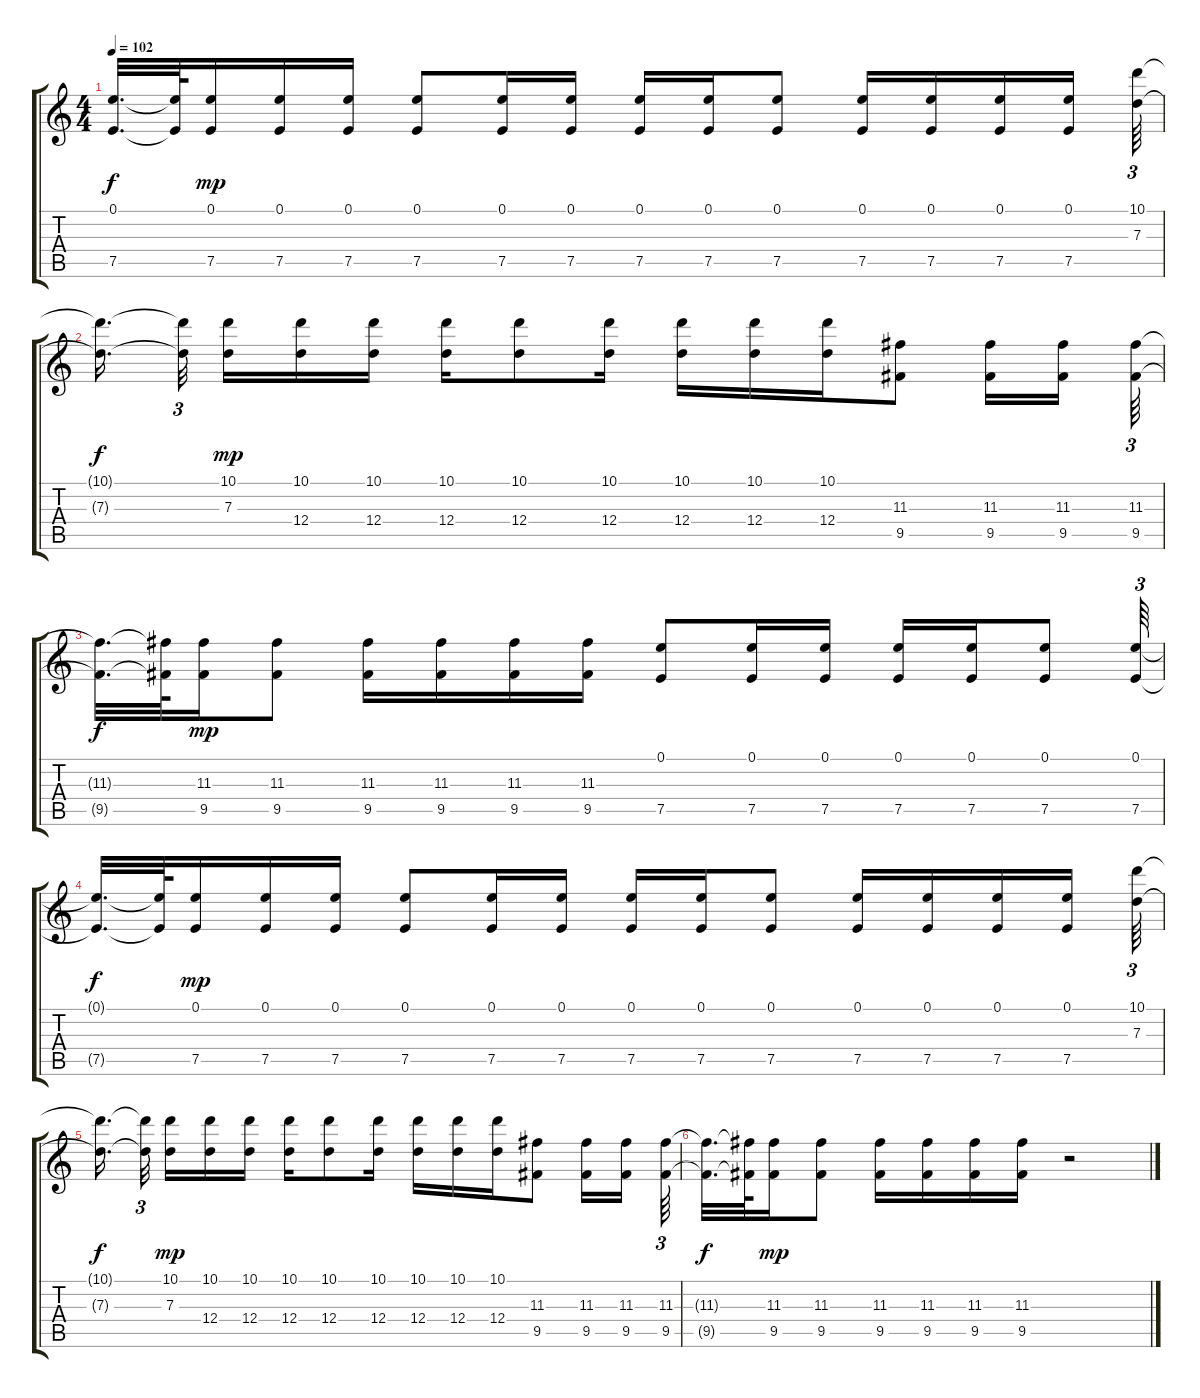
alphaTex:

\track "" {instrument distortionguitar}
\staff {score tabs}
\tuning (E4 B3 G3 D3 A2 E2) {hide}
\ts (4 4)
\tempo 102
\clef g2
\ks c
(0.1{t} 7.5{t}).32{d dy f} (0.1{t} 7.5{t}).64 (0.1 7.5).16{dy mp} (0.1 7.5).16 (0.1 7.5).16 (0.1 7.5).8 (0.1 7.5).16 (0.1 7.5).16 (0.1 7.5).16 (0.1 7.5).16 (0.1 7.5).8 (0.1 7.5).16 (0.1 7.5).16 (0.1 7.5).16 (0.1 7.5).16 (10.1 7.3).64{tu (3 2)} |
(10.1{t} 7.3{t}).16{d dy f beam splitsecondary} (10.1{t} 7.3{t}).32{tu (3 2) beam splitsecondary} (10.1 7.3).16{dy mp} (10.1 12.4).16 (10.1 12.4).16 (10.1 12.4).16 (10.1 12.4).8 (10.1 12.4).16 (10.1 12.4).16 (10.1 12.4).16 (10.1 12.4).16 (11.3 9.5).8 (11.3 9.5).16 (11.3 9.5).16{beam splitsecondary} (11.3 9.5).64{tu (3 2)} |
(11.3{t} 9.5{t}).32{d dy f} (11.3{t} 9.5{t}).64 (11.3 9.5).16{dy mp} (11.3 9.5).8 (11.3 9.5).16 (11.3 9.5).16 (11.3 9.5).16 (11.3 9.5).16 (0.1 7.5).8 (0.1 7.5).16 (0.1 7.5).16 (0.1 7.5).16 (0.1 7.5).16 (0.1 7.5).8 (0.1 7.5).64{tu (3 2)} |
(0.1{t} 7.5{t}).32{d dy f} (0.1{t} 7.5{t}).64 (0.1 7.5).16{dy mp} (0.1 7.5).16 (0.1 7.5).16 (0.1 7.5).8 (0.1 7.5).16 (0.1 7.5).16 (0.1 7.5).16 (0.1 7.5).16 (0.1 7.5).8 (0.1 7.5).16 (0.1 7.5).16 (0.1 7.5).16 (0.1 7.5).16 (10.1 7.3).64{tu (3 2)} |
(10.1{t} 7.3{t}).16{d dy f beam splitsecondary} (10.1{t} 7.3{t}).32{tu (3 2) beam splitsecondary} (10.1 7.3).16{dy mp} (10.1 12.4).16 (10.1 12.4).16 (10.1 12.4).16 (10.1 12.4).8 (10.1 12.4).16 (10.1 12.4).16 (10.1 12.4).16 (10.1 12.4).16 (11.3 9.5).8 (11.3 9.5).16 (11.3 9.5).16{beam splitsecondary} (11.3 9.5).64{tu (3 2)} |
(11.3{t} 9.5{t}).32{d dy f} (11.3{t} 9.5{t}).64 (11.3 9.5).16{dy mp} (11.3 9.5).8 (11.3 9.5).16 (11.3 9.5).16 (11.3 9.5).16 (11.3 9.5).16 r.2
